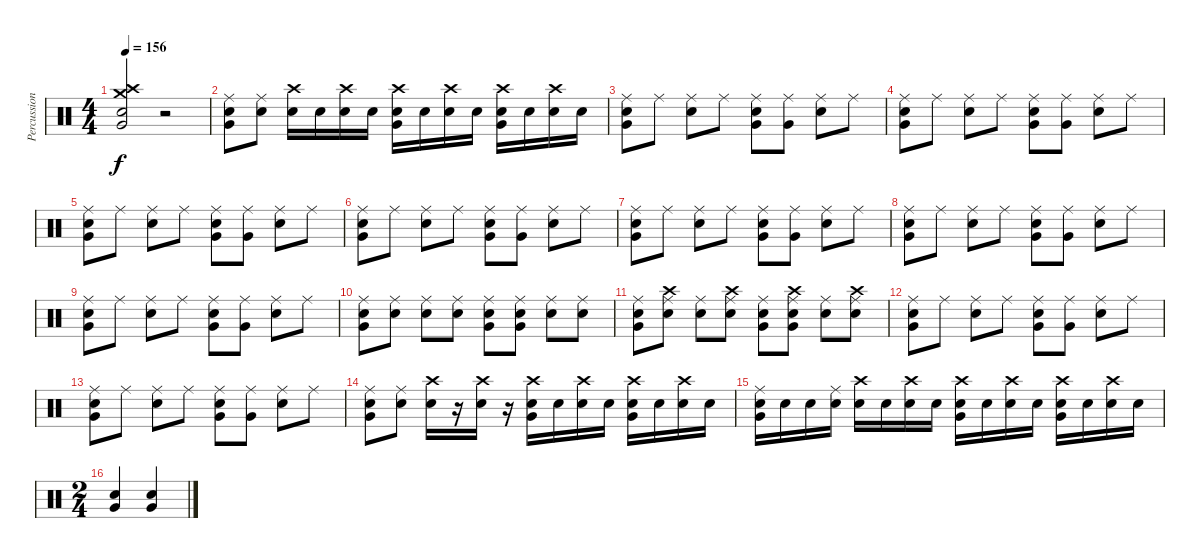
\track ("Percussions" "Percussion") {instrument percussion}
\staff {score}
\articulation defaults
\ts (4 4)
\tempo 156
\clef neutral
\ks c
("Very Low Tom (hit)" "Crash high (hit)" "Crash medium (hit)" "Electric Snare (hit)").2{dy f} r.2 |
("Very Low Tom (hit)" "Electric Snare (hit)" "Ride (middle)").8 ("Electric Snare (hit)" "Ride (middle)").8 ("Electric Snare (hit)" "Crash high (hit)").16 "Electric Snare (hit)".16 ("Electric Snare (hit)" "Crash high (hit)").16 "Electric Snare (hit)".16 ("Very Low Tom (hit)" "Electric Snare (hit)" "Crash high (hit)").16 "Electric Snare (hit)".16 ("Electric Snare (hit)" "Crash high (hit)").16 "Electric Snare (hit)".16 ("Very Low Tom (hit)" "Electric Snare (hit)" "Crash high (hit)").16 "Electric Snare (hit)".16 ("Electric Snare (hit)" "Crash high (hit)").16 "Electric Snare (hit)".16 |
("Very Low Tom (hit)" "Electric Snare (hit)" "Ride (middle)").8 "Ride (middle)".8 ("Electric Snare (hit)" "Ride (middle)").8 "Ride (middle)".8 ("Very Low Tom (hit)" "Electric Snare (hit)" "Ride (middle)").8 ("Very Low Tom (hit)" "Ride (middle)").8 ("Electric Snare (hit)" "Ride (middle)").8 "Ride (middle)".8 |
("Very Low Tom (hit)" "Electric Snare (hit)" "Ride (middle)").8 "Ride (middle)".8 ("Electric Snare (hit)" "Ride (middle)").8 "Ride (middle)".8 ("Very Low Tom (hit)" "Electric Snare (hit)" "Ride (middle)").8 ("Very Low Tom (hit)" "Ride (middle)").8 ("Electric Snare (hit)" "Ride (middle)").8 "Ride (middle)".8 |
("Very Low Tom (hit)" "Electric Snare (hit)" "Ride (middle)").8 "Ride (middle)".8 ("Electric Snare (hit)" "Ride (middle)").8 "Ride (middle)".8 ("Very Low Tom (hit)" "Electric Snare (hit)" "Ride (middle)").8 ("Very Low Tom (hit)" "Ride (middle)").8 ("Electric Snare (hit)" "Ride (middle)").8 "Ride (middle)".8 |
("Very Low Tom (hit)" "Electric Snare (hit)" "Ride (middle)").8 "Ride (middle)".8 ("Electric Snare (hit)" "Ride (middle)").8 "Ride (middle)".8 ("Very Low Tom (hit)" "Electric Snare (hit)" "Ride (middle)").8 ("Very Low Tom (hit)" "Ride (middle)").8 ("Electric Snare (hit)" "Ride (middle)").8 "Ride (middle)".8 |
("Very Low Tom (hit)" "Electric Snare (hit)" "Ride (middle)").8 "Ride (middle)".8 ("Electric Snare (hit)" "Ride (middle)").8 "Ride (middle)".8 ("Very Low Tom (hit)" "Electric Snare (hit)" "Ride (middle)").8 ("Very Low Tom (hit)" "Ride (middle)").8 ("Electric Snare (hit)" "Ride (middle)").8 "Ride (middle)".8 |
("Very Low Tom (hit)" "Electric Snare (hit)" "Ride (middle)").8 "Ride (middle)".8 ("Electric Snare (hit)" "Ride (middle)").8 "Ride (middle)".8 ("Very Low Tom (hit)" "Electric Snare (hit)" "Ride (middle)").8 ("Very Low Tom (hit)" "Ride (middle)").8 ("Electric Snare (hit)" "Ride (middle)").8 "Ride (middle)".8 |
("Very Low Tom (hit)" "Electric Snare (hit)" "Ride (middle)").8 "Ride (middle)".8 ("Electric Snare (hit)" "Ride (middle)").8 "Ride (middle)".8 ("Very Low Tom (hit)" "Electric Snare (hit)" "Ride (middle)").8 ("Very Low Tom (hit)" "Ride (middle)").8 ("Electric Snare (hit)" "Ride (middle)").8 "Ride (middle)".8 |
("Very Low Tom (hit)" "Electric Snare (hit)" "Ride (middle)").8 ("Electric Snare (hit)" "Ride (middle)").8 ("Electric Snare (hit)" "Ride (middle)").8 ("Electric Snare (hit)" "Ride (middle)").8 ("Very Low Tom (hit)" "Electric Snare (hit)" "Ride (middle)").8 ("Very Low Tom (hit)" "Electric Snare (hit)" "Ride (middle)").8 ("Electric Snare (hit)" "Ride (middle)").8 ("Electric Snare (hit)" "Ride (middle)").8 |
("Very Low Tom (hit)" "Electric Snare (hit)" "Ride (middle)").8 ("Crash high (hit)" "Electric Snare (hit)" "Ride (middle)").8 ("Electric Snare (hit)" "Ride (middle)").8 ("Crash high (hit)" "Electric Snare (hit)" "Ride (middle)").8 ("Very Low Tom (hit)" "Electric Snare (hit)" "Ride (middle)").8 ("Very Low Tom (hit)" "Crash high (hit)" "Electric Snare (hit)" "Ride (middle)").8 ("Electric Snare (hit)" "Ride (middle)").8 ("Crash high (hit)" "Electric Snare (hit)" "Ride (middle)").8 |
("Very Low Tom (hit)" "Electric Snare (hit)" "Ride (middle)").8 "Ride (middle)".8 ("Electric Snare (hit)" "Ride (middle)").8 "Ride (middle)".8 ("Very Low Tom (hit)" "Electric Snare (hit)" "Ride (middle)").8 ("Very Low Tom (hit)" "Ride (middle)").8 ("Electric Snare (hit)" "Ride (middle)").8 "Ride (middle)".8 |
("Very Low Tom (hit)" "Electric Snare (hit)" "Ride (middle)").8 "Ride (middle)".8 ("Electric Snare (hit)" "Ride (middle)").8 "Ride (middle)".8 ("Very Low Tom (hit)" "Electric Snare (hit)" "Ride (middle)").8 ("Very Low Tom (hit)" "Ride (middle)").8 ("Electric Snare (hit)" "Ride (middle)").8 "Ride (middle)".8 |
("Very Low Tom (hit)" "Electric Snare (hit)" "Ride (middle)").8 ("Electric Snare (hit)" "Ride (middle)").8 ("Electric Snare (hit)" "Crash high (hit)").16 r.16 ("Electric Snare (hit)" "Crash high (hit)").16 r.16 ("Very Low Tom (hit)" "Electric Snare (hit)" "Crash high (hit)").16 "Electric Snare (hit)".16 ("Electric Snare (hit)" "Crash high (hit)").16 "Electric Snare (hit)".16 ("Very Low Tom (hit)" "Electric Snare (hit)" "Crash high (hit)").16 "Electric Snare (hit)".16 ("Electric Snare (hit)" "Crash high (hit)").16 "Electric Snare (hit)".16 |
("Very Low Tom (hit)" "Electric Snare (hit)" "Ride (middle)").16 "Electric Snare (hit)".16 "Electric Snare (hit)".16 ("Electric Snare (hit)" "Ride (middle)").16 ("Electric Snare (hit)" "Crash high (hit)").16 "Electric Snare (hit)".16 ("Electric Snare (hit)" "Crash high (hit)").16 "Electric Snare (hit)".16 ("Very Low Tom (hit)" "Electric Snare (hit)" "Crash high (hit)").16 "Electric Snare (hit)".16 ("Electric Snare (hit)" "Crash high (hit)").16 "Electric Snare (hit)".16 ("Very Low Tom (hit)" "Electric Snare (hit)" "Crash high (hit)").16 "Electric Snare (hit)".16 ("Electric Snare (hit)" "Crash high (hit)").16 "Electric Snare (hit)".16 |
\ts (2 4)
("Very Low Tom (hit)" "Electric Snare (hit)").4 ("Very Low Tom (hit)" "Electric Snare (hit)").4
